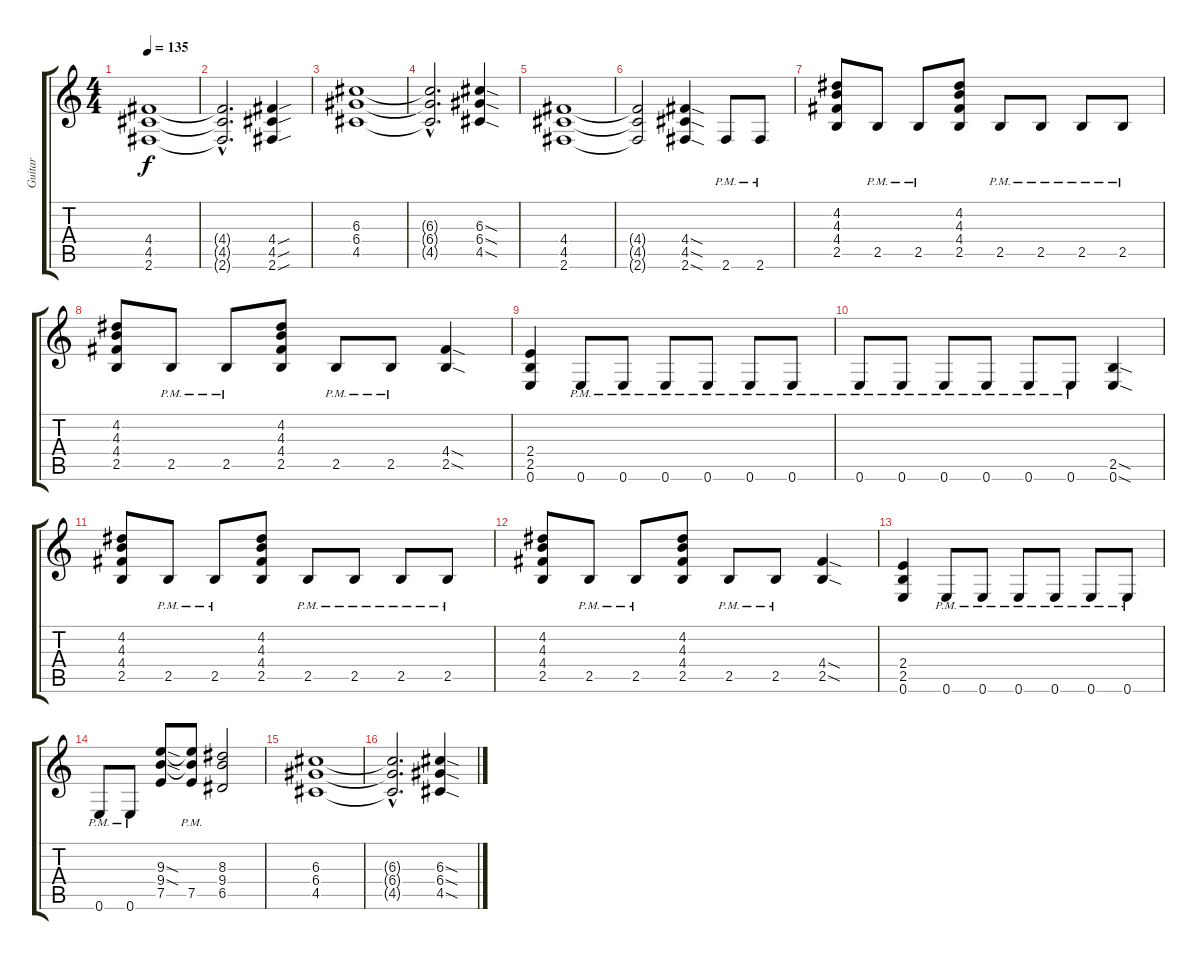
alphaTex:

\track ("Guitar" "Guitar") {instrument distortionguitar}
\staff {score tabs}
\tuning (E4 B3 G3 D3 A2 E2) {hide}
\ts (4 4)
\tempo 135
\clef g2
\ks c
(4.4 4.5 2.6).1{dy f} |
(4.4{hac t} 4.5{hac t} 2.6{hac t}).2{d} (4.4{sou} 4.5{sou} 2.6{sou}).4 |
(6.3 6.4 4.5).1 |
(6.3{hac t} 6.4{hac t} 4.5{hac t}).2{d} (6.3{sod} 6.4{sod} 4.5{sod}).4 |
(4.4 4.5 2.6).1 |
(4.4{t} 4.5{t} 2.6{t}).2 (4.4{sod} 4.5{sod} 2.6{sod}).4 2.6{pm}.8 2.6{pm}.8 |
(4.2 4.3 4.4 2.5).8 2.5{pm}.8 2.5{pm}.8 (4.2 4.3 4.4 2.5).8 2.5{pm}.8 2.5{pm}.8 2.5{pm}.8 2.5{pm}.8 |
(4.2 4.3 4.4 2.5).8 2.5{pm}.8 2.5{pm}.8 (4.2 4.3 4.4 2.5).8 2.5{pm}.8 2.5{pm}.8 (4.4{sod} 2.5{sod}).4 |
(2.4 2.5 0.6).4 0.6{pm}.8 0.6{pm}.8 0.6{pm}.8 0.6{pm}.8 0.6{pm}.8 0.6{pm}.8 |
0.6{pm}.8 0.6{pm}.8 0.6{pm}.8 0.6{pm}.8 0.6{pm}.8 0.6{pm}.8 (2.5{sod} 0.6{sod}).4 |
(4.2 4.3 4.4 2.5).8 2.5{pm}.8 2.5{pm}.8 (4.2 4.3 4.4 2.5).8 2.5{pm}.8 2.5{pm}.8 2.5{pm}.8 2.5{pm}.8 |
(4.2 4.3 4.4 2.5).8 2.5{pm}.8 2.5{pm}.8 (4.2 4.3 4.4 2.5).8 2.5{pm}.8 2.5{pm}.8 (4.4{sod} 2.5{sod}).4 |
(2.4 2.5 0.6).4 0.6{pm}.8 0.6{pm}.8 0.6{pm}.8 0.6{pm}.8 0.6{pm}.8 0.6{pm}.8 |
0.6{pm}.8 0.6{pm}.8 (9.3{sod} 9.4{sod} 7.5).8 (9.3{t} 9.4{t} 7.5{pm}).8 (8.3 9.4 6.5).2 |
(6.3 6.4 4.5).1 |
(6.3{hac t} 6.4{hac t} 4.5{hac t}).2{d} (6.3{sod} 6.4{sod} 4.5{sod}).4
